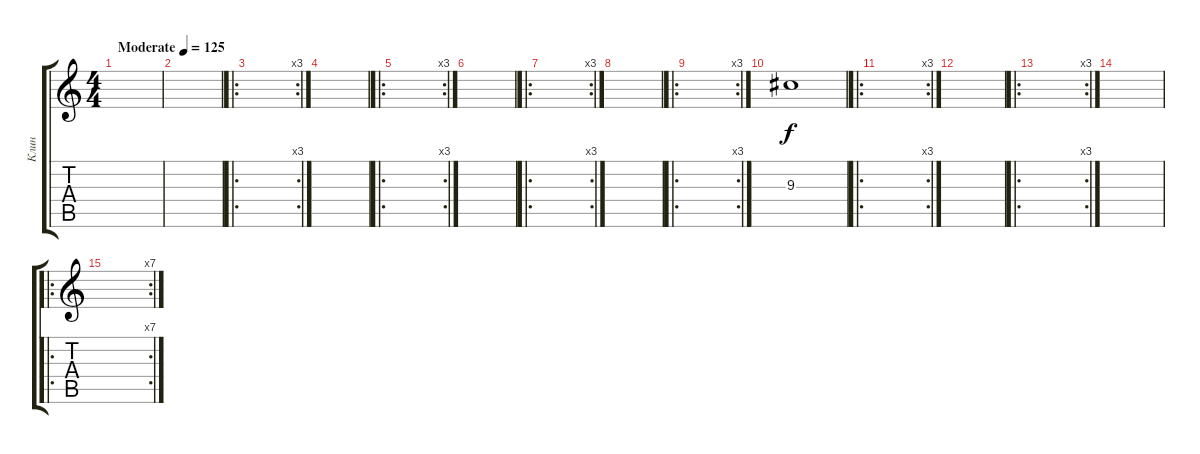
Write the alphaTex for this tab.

\track ("Клин" "Клин") {instrument electricguitarclean}
\staff {score tabs}
\tuning (Db4 Ab3 E3 B2 Gb2 B1) {hide}
\ts (4 4)
\tempo (125 "Moderate")
\clef g2
\ks c
|
|
\ro
\rc 3
|
|
\ro
\rc 3
|
|
\ro
\rc 3
|
|
\ro
\rc 3
|
9.3.1 |
\ro
\rc 3
|
|
\ro
\rc 3
|
|
\ro
\rc 7
